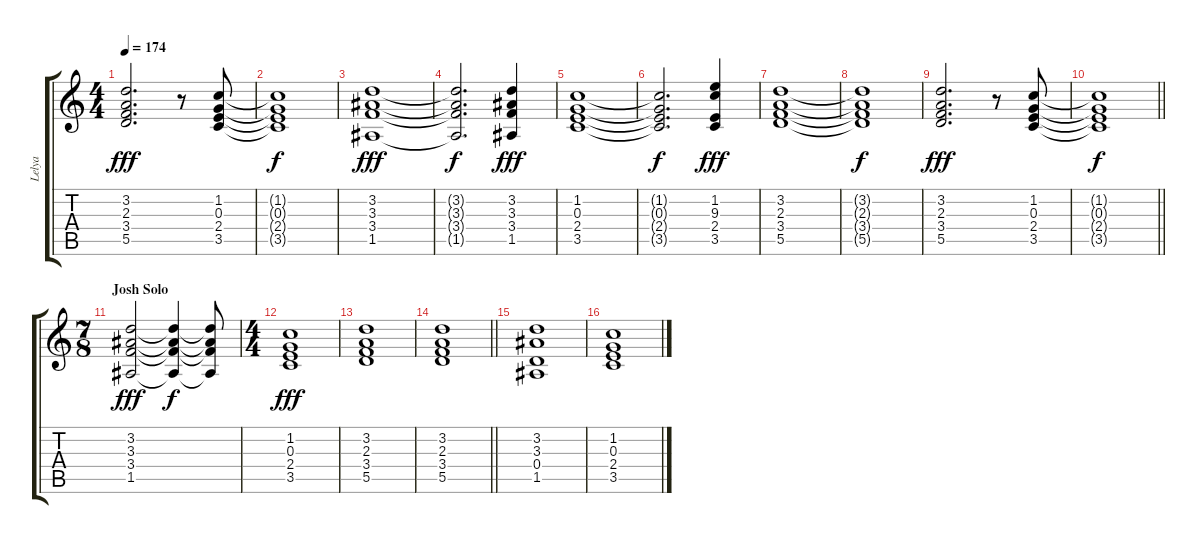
\track ("Lelya" "Lelya") {instrument contrabass}
\staff {score tabs}
\tuning (E4 B3 G3 D3 A2 E2) {hide}
\ts (4 4)
\tempo 174
\clef g2
\ks c
(3.2 2.3 3.4 5.5).2{d dy fff} r.8 (1.2 0.3 2.4 3.5).8 |
(1.2{t} 0.3{t} 2.4{t} 3.5{t}).1{dy f} |
(3.2 3.3 3.4 1.5).1{dy fff} |
(3.2{t} 3.3{t} 3.4{t} 1.5{t}).2{d dy f} (3.2 3.3 3.4 1.5).4{dy fff} |
(1.2 0.3 2.4 3.5).1 |
(1.2{t} 0.3{t} 2.4{t} 3.5{t}).2{d dy f} (1.2 9.3 2.4 3.5).4{dy fff} |
(3.2 2.3 3.4 5.5).1 |
(3.2{t} 2.3{t} 3.4{t} 5.5{t}).1{dy f} |
(3.2 2.3 3.4 5.5).2{d dy fff} r.8 (1.2 0.3 2.4 3.5).8 |
\barLineRight lightlight
(1.2{t} 0.3{t} 2.4{t} 3.5{t}).1{dy f} |
\ts (7 8)
\section ("" "Josh Solo")
(3.2 3.3 3.4 1.5).2{dy fff} (3.2{t} 3.3{t} 3.4{t} 1.5{t}).4{dy f} (3.2{t} 3.3{t} 3.4{t} 1.5{t}).8 |
\ts (4 4)
(1.2 0.3 2.4 3.5).1{dy fff} |
(3.2 2.3 3.4 5.5).1 |
\barLineRight lightlight
(3.2 2.3 3.4 5.5).1 |
(3.2 3.3 0.4 1.5).1 |
(1.2 0.3 2.4 3.5).1
